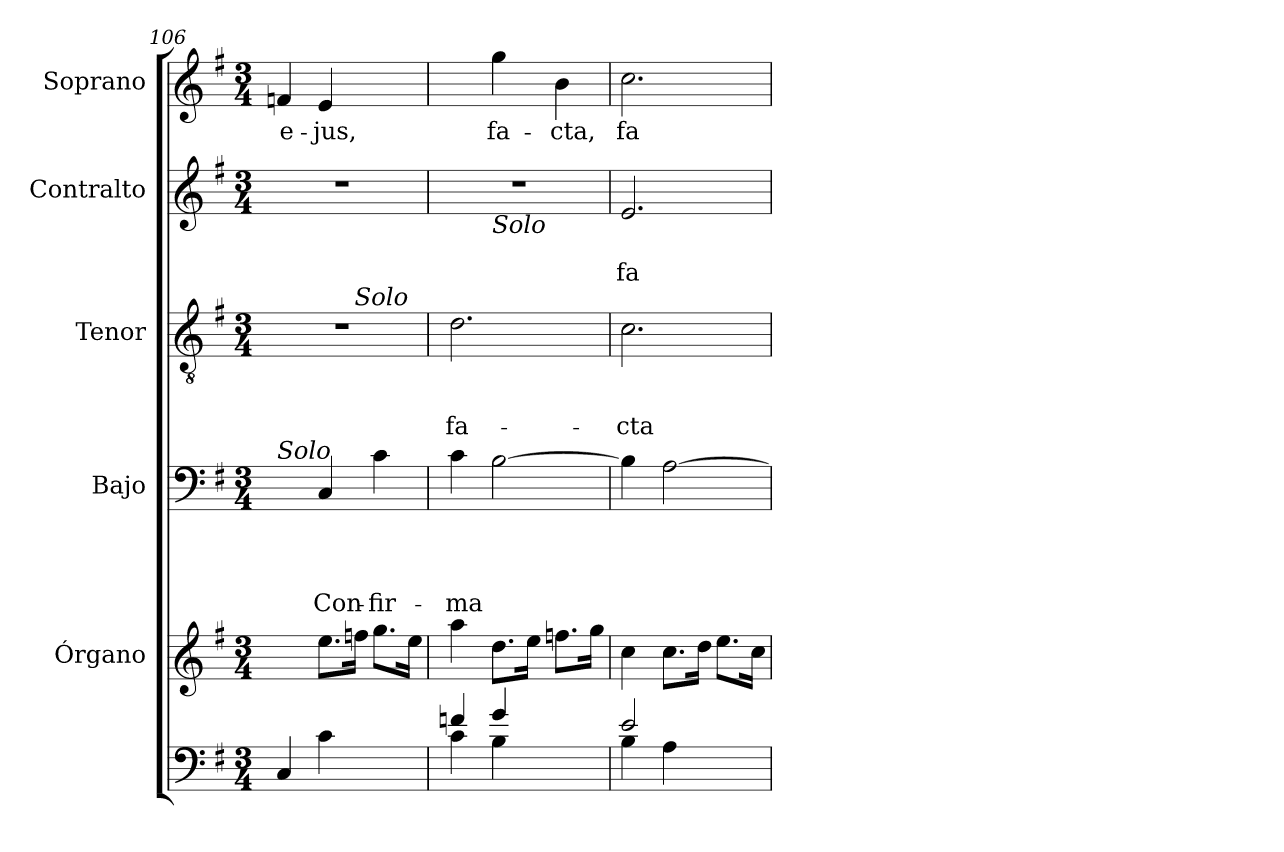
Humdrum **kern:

**kern	**kern	**kern	**text	**text	**text	**text	**kern	**text	**text	**text	**kern	**text	**text	**kern	**text
*part6	*part5	*part4	*part4	*part4	*part4	*part4	*part3	*part3	*part3	*part3	*part2	*part2	*part2	*part1	*part1
*staff6	*staff5	*staff4	*staff4	*staff4	*staff4	*staff4	*staff3	*staff3	*staff3	*staff3	*staff2	*staff2	*staff2	*staff1	*staff1
*	*I"Órgano	*I"Bajo	*	*	*	*	*I"Tenor	*	*	*	*I"Contralto	*	*	*I"Soprano	*
*clefF4	*clefG2	*clefF4	*	*	*	*	*clefGv2	*	*	*	*clefG2	*	*	*clefG2	*
*k[f#]	*k[f#]	*k[f#]	*	*	*	*	*k[f#]	*	*	*	*k[f#]	*	*	*k[f#]	*
*G:	*G:	*G:	*	*	*	*	*G:	*	*	*	*G:	*	*	*G:	*
*M3/4	*M3/4	*M3/4	*	*	*	*	*M3/4	*	*	*	*M3/4	*	*	*M3/4	*
=106	=106	=106	=106	=106	=106	=106	=106	=106	=106	=106	=106	=106	=106	=106	=106
!	!	!LO:TX:a:i:t=Solo	!	!	!	!	!	!	!	!	!	!	!	!	!
!	!	!	!	!	!	!	!	!	!	!	!	!	!	!	!LO:LY:b
*	*	*	*	*	*	*	*^	*	*	*	*	*	*	*	*
4C/	4ryy	4ryy	.	.	.	.	2.r	4..ryy	.	.	.	2.r	.	.	4fn/	e-
!	!	!	!	!	!	!LO:LY:b	!	!	!	!	!	!	!	!	!	!LO:LY:b
4c\	8.ee\L	4C/	.	.	.	Con-	.	.	.	.	.	.	.	.	4e/	-jus,
!	!	!	!	!	!	!	!	!LO:TX:a:i:t=Solo	!	!	!	!	!	!	!	!
.	16ffn\Jk	.	.	.	.	.	.	4ryy	.	.	.	.	.	.	.	.
!	!	!	!	!	!	!LO:LY:b	!	!	!	!	!	!	!	!	!	!
4ryy	8.gg\L	4c\	.	.	.	-fir-	.	.	.	.	.	.	.	.	4ryy	.
.	16ee\Jk	.	.	.	.	.	.	16ryy	.	.	.	.	.	.	.	.
=107	=107	=107	=107	=107	=107	=107	=107	=107	=107	=107	=107	=107	=107	=107	=107	=107
*^	*	*	*	*	*	*	*	*	*	*	*	*	*	*	*	*
!	!	!	!	!	!	!	!LO:LY:b	!	!	!	!	!LO:LY:b	!	!	!	!	!
*	*	*	*	*	*	*	*	*v	*v	*	*	*	*^	*	*	*	*
4fn/	4c\	4aa\	4c\	.	.	.	-ma	2.d\	.	.	fa-	2.r	4ryy	.	.	4ryy	.
!	!	!	!	!	!	!	!	!	!	!	!	!	!LO:TX:b:i:t=Solo	!	!	!	!
!	!	!	!	!	!	!	!	!	!	!	!	!	!	!	!	!	!LO:LY:b
4g/	4B\	8.dd\L	[>2B\	.	.	.	.	.	.	.	.	.	2ryy	.	.	4gg\	fa-
.	.	16ee\Jk	.	.	.	.	.	.	.	.	.	.	.	.	.	.	.
!	!	!	!	!	!	!	!	!	!	!	!	!	!	!	!	!	!LO:LY:b
4ryy	4ryy	8.ffn\L	.	.	.	.	.	.	.	.	.	.	.	.	.	4b\	-cta,
.	.	16gg\Jk	.	.	.	.	.	.	.	.	.	.	.	.	.	.	.
=108	=108	=108	=108	=108	=108	=108	=108	=108	=108	=108	=108	=108	=108	=108	=108	=108	=108
!	!	!	!	!	!	!	!	!	!	!	!LO:LY:b	!	!	!	!LO:LY:b	!	!LO:LY:b
*	*	*	*	*	*	*	*	*	*	*	*	*v	*v	*	*	*	*
2e/	4B\	4cc\	4B\]	.	.	.	.	2.c\	.	.	-cta	2.e/	.	fa-	2.cc\	fa-
.	4A\	8.cc\L	[>2A\	.	.	.	.	.	.	.	.	.	.	.	.	.
.	.	16dd\Jk	.	.	.	.	.	.	.	.	.	.	.	.	.	.
4ryy	4ryy	8.ee\L	.	.	.	.	.	.	.	.	.	.	.	.	.	.
.	.	16cc\Jk	.	.	.	.	.	.	.	.	.	.	.	.	.	.
*v	*v	*	*	*	*	*	*	*	*	*	*	*	*	*	*	*
=	=	=	=	=	=	=	=	=	=	=	=	=	=	=	=
*-	*-	*-	*-	*-	*-	*-	*-	*-	*-	*-	*-	*-	*-	*-	*-
